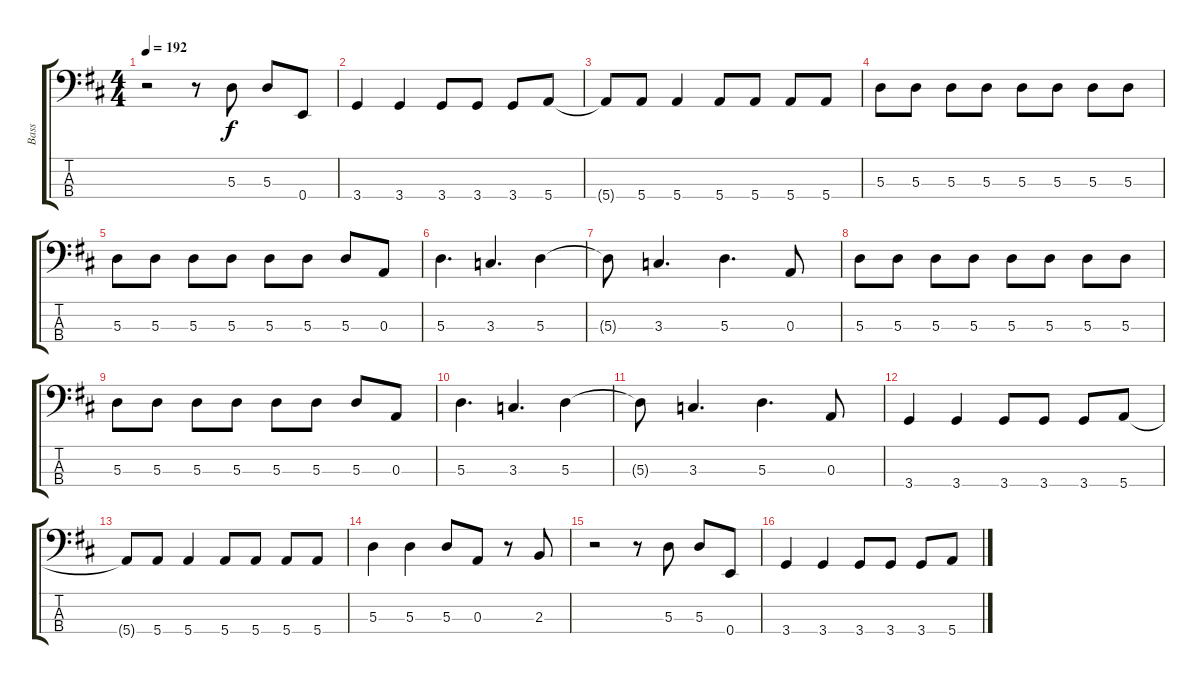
\track ("Bass" "Bass") {instrument electricbasspick}
\staff {score tabs}
\tuning (G2 D2 A1 E1) {hide}
\ts (4 4)
\tempo 192
\clef f4
\ks d
r.2{dy f} r.8 5.3.8 5.3.8 0.4.8 |
3.4.4 3.4.4 3.4.8 3.4.8 3.4.8 5.4.8 |
5.4{t}.8 5.4.8 5.4.4 5.4.8 5.4.8 5.4.8 5.4.8 |
5.3.8 5.3.8 5.3.8 5.3.8 5.3.8 5.3.8 5.3.8 5.3.8 |
5.3.8 5.3.8 5.3.8 5.3.8 5.3.8 5.3.8 5.3.8 0.3.8 |
5.3.4{d} 3.3.4{d} 5.3.4 |
5.3{t}.8 3.3.4{d} 5.3.4{d} 0.3.8 |
5.3.8 5.3.8 5.3.8 5.3.8 5.3.8 5.3.8 5.3.8 5.3.8 |
5.3.8 5.3.8 5.3.8 5.3.8 5.3.8 5.3.8 5.3.8 0.3.8 |
5.3.4{d} 3.3.4{d} 5.3.4 |
5.3{t}.8 3.3.4{d} 5.3.4{d} 0.3.8 |
3.4.4 3.4.4 3.4.8 3.4.8 3.4.8 5.4.8 |
5.4{t}.8 5.4.8 5.4.4 5.4.8 5.4.8 5.4.8 5.4.8 |
5.3.4 5.3.4 5.3.8 0.3.8 r.8 2.3.8 |
r.2 r.8 5.3.8 5.3.8 0.4.8 |
3.4.4 3.4.4 3.4.8 3.4.8 3.4.8 5.4.8
